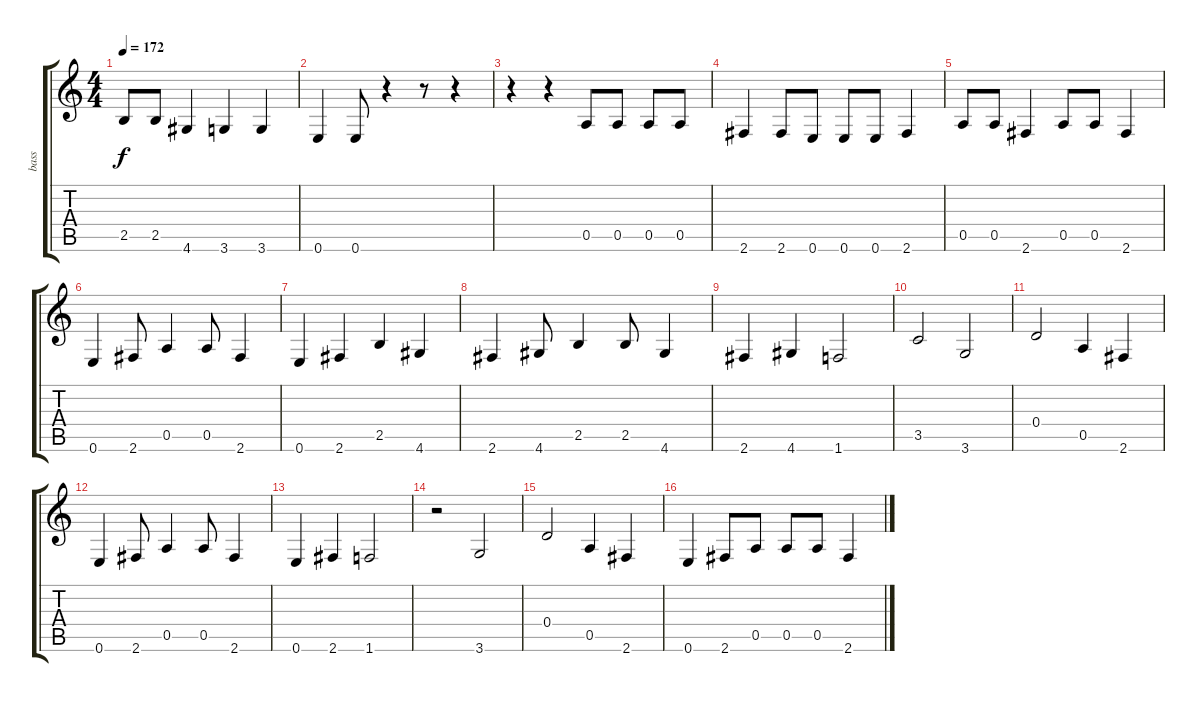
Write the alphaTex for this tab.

\track ("bass" "bass") {instrument electricbassfinger}
\staff {score tabs}
\tuning (E4 B3 G3 D3 A2 E2) {hide}
\ts (4 4)
\tempo 172
\clef g2
\ks c
2.5.8{dy f} 2.5.8 4.6.4 3.6.4 3.6.4 |
0.6.4 0.6.8 r.4 r.8 r.4 |
r.4 r.4 0.5.8 0.5.8 0.5.8 0.5.8 |
2.6.4 2.6.8 0.6.8 0.6.8 0.6.8 2.6.4 |
0.5.8 0.5.8 2.6.4 0.5.8 0.5.8 2.6.4 |
0.6.4 2.6.8 0.5.4 0.5.8 2.6.4 |
0.6.4 2.6.4 2.5.4 4.6.4 |
2.6.4 4.6.8 2.5.4 2.5.8 4.6.4 |
2.6.4 4.6.4 1.6.2 |
3.5.2 3.6.2 |
0.4.2 0.5.4 2.6.4 |
0.6.4 2.6.8 0.5.4 0.5.8 2.6.4 |
0.6.4 2.6.4 1.6.2 |
r.2 3.6.2 |
0.4.2 0.5.4 2.6.4 |
0.6.4 2.6.8 0.5.8 0.5.8 0.5.8 2.6.4
